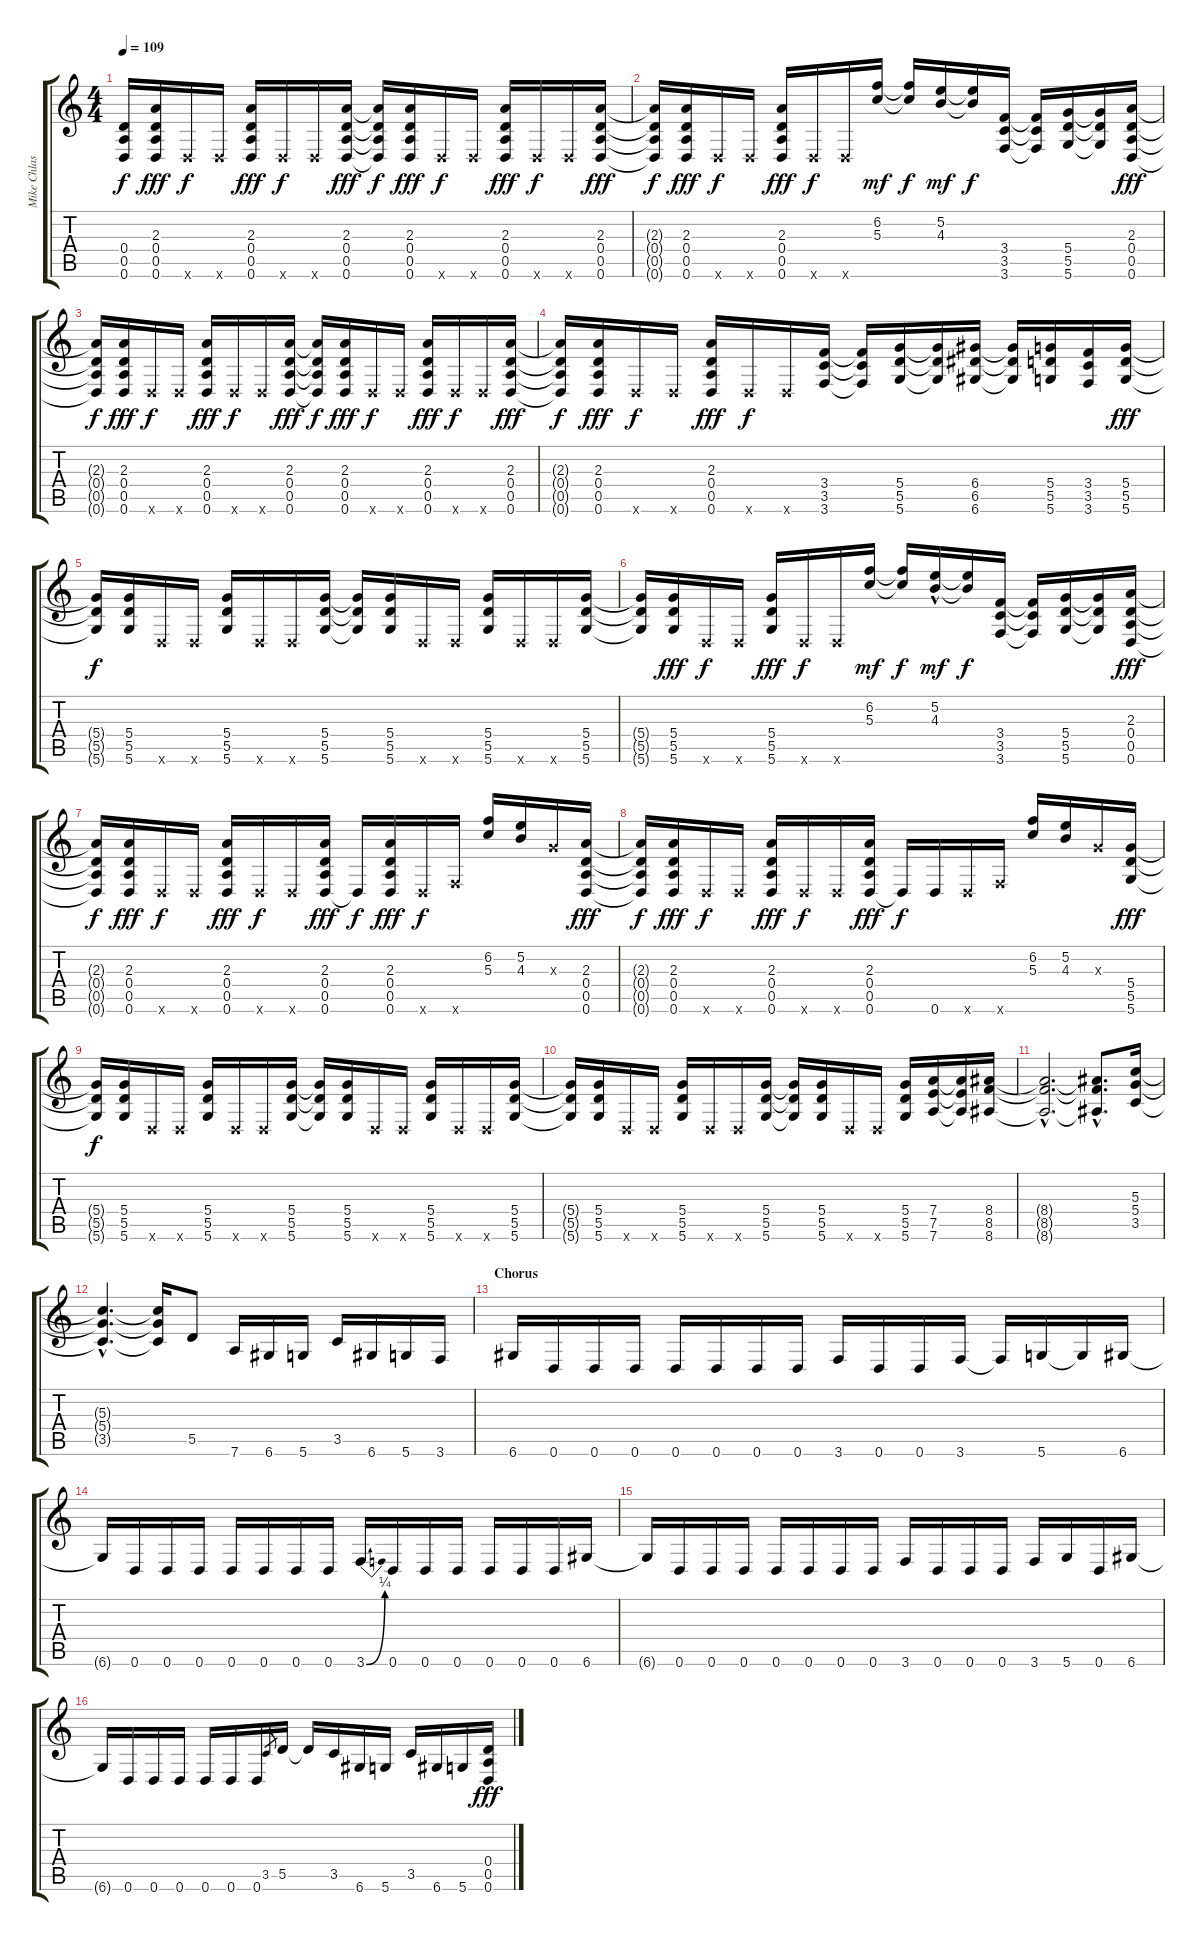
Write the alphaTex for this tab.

\track ("Mike Chlasciak" "Mike Chlas") {instrument distortionguitar}
\staff {score tabs}
\tuning (E4 B3 G3 D3 A2 D2) {hide}
\ts (4 4)
\tempo 109
\clef g2
\ks c
(0.4{t} 0.5{t} 0.6{t}).16{dy f} (2.3 0.4 0.5 0.6).16{dy fff} 0.6{x}.16{dy f} 0.6{x}.16 (2.3 0.4 0.5 0.6).16{dy fff} 0.6{x}.16{dy f} 0.6{x}.16 (2.3 0.4 0.5 0.6).16{dy fff} (2.3{t} 0.4{t} 0.5{t} 0.6{t}).16{dy f} (2.3 0.4 0.5 0.6).16{dy fff} 0.6{x}.16{dy f} 0.6{x}.16 (2.3 0.4 0.5 0.6).16{dy fff} 0.6{x}.16{dy f} 0.6{x}.16 (2.3 0.4 0.5 0.6).16{dy fff} |
(2.3{t} 0.4{t} 0.5{t} 0.6{t}).16{dy f} (2.3 0.4 0.5 0.6).16{dy fff} 0.6{x}.16{dy f} 0.6{x}.16 (2.3 0.4 0.5 0.6).16{dy fff} 0.6{x}.16{dy f} 0.6{x}.16 (6.2 5.3).16{dy mf} (6.2{t} 5.3{t}).16{dy f} (5.2 4.3).16{dy mf} (5.2{t} 4.3{t}).16{dy f} (3.4 3.5 3.6).16 (3.4{t} 3.5{t} 3.6{t}).16 (5.4 5.5 5.6).16 (5.4{t} 5.5{t} 5.6{t}).16 (2.3 0.4 0.5 0.6).16{dy fff} |
(2.3{t} 0.4{t} 0.5{t} 0.6{t}).16{dy f} (2.3 0.4 0.5 0.6).16{dy fff} 0.6{x}.16{dy f} 0.6{x}.16 (2.3 0.4 0.5 0.6).16{dy fff} 0.6{x}.16{dy f} 0.6{x}.16 (2.3 0.4 0.5 0.6).16{dy fff} (2.3{t} 0.4{t} 0.5{t} 0.6{t}).16{dy f} (2.3 0.4 0.5 0.6).16{dy fff} 0.6{x}.16{dy f} 0.6{x}.16 (2.3 0.4 0.5 0.6).16{dy fff} 0.6{x}.16{dy f} 0.6{x}.16 (2.3 0.4 0.5 0.6).16{dy fff} |
(2.3{t} 0.4{t} 0.5{t} 0.6{t}).16{dy f} (2.3 0.4 0.5 0.6).16{dy fff} 0.6{x}.16{dy f} 0.6{x}.16 (2.3 0.4 0.5 0.6).16{dy fff} 0.6{x}.16{dy f} 0.6{x}.16 (3.4 3.5 3.6).16 (3.4{t} 3.5{t} 3.6{t}).16 (5.4 5.5 5.6).16 (5.4{t} 5.5{t} 5.6{t}).16 (6.4 6.5 6.6).16 (6.4{t} 6.5{t} 6.6{t}).16 (5.4 5.5 5.6).16 (3.4 3.5 3.6).16 (5.4 5.5 5.6).16{dy fff} |
(5.4{t} 5.5{t} 5.6{t}).16{dy f} (5.4 5.5 5.6).16 0.6{x}.16 0.6{x}.16 (5.4 5.5 5.6).16 0.6{x}.16 0.6{x}.16 (5.4 5.5 5.6).16 (5.4{t} 5.5{t} 5.6{t}).16 (5.4 5.5 5.6).16 0.6{x}.16 0.6{x}.16 (5.4 5.5 5.6).16 0.6{x}.16 0.6{x}.16 (5.4 5.5 5.6).16 |
(5.4{t} 5.5{t} 5.6{t}).16 (5.4 5.5 5.6).16{dy fff} 0.6{x}.16{dy f} 0.6{x}.16 (5.4 5.5 5.6).16{dy fff} 0.6{x}.16{dy f} 0.6{x}.16 (6.2 5.3).16{dy mf} (6.2{t} 5.3{t}).16{dy f} (5.2{hac} 4.3).16{dy mf} (5.2{t} 4.3{t}).16{dy f} (3.4 3.5 3.6).16 (3.4{t} 3.5{t} 3.6{t}).16 (5.4 5.5 5.6).16 (5.4{t} 5.5{t} 5.6{t}).16 (2.3 0.4 0.5 0.6).16{dy fff} |
(2.3{t} 0.4{t} 0.5{t} 0.6{t}).16{dy f} (2.3 0.4 0.5 0.6).16{dy fff} 0.6{x}.16{dy f} 0.6{x}.16 (2.3 0.4 0.5 0.6).16{dy fff} 0.6{x}.16{dy f} 0.6{x}.16 (2.3 0.4 0.5 0.6).16{dy fff} 0.6{t}.16{dy f} (2.3 0.4 0.5 0.6).16{dy fff} 0.6{x}.16{dy f} 3.6{x}.16 (6.2 5.3).16 (5.2 4.3).16 0.3{x}.16 (2.3 0.4 0.5 0.6).16{dy fff} |
(2.3{t} 0.4{t} 0.5{t} 0.6{t}).16{dy f} (2.3 0.4 0.5 0.6).16{dy fff} 0.6{x}.16{dy f} 0.6{x}.16 (2.3 0.4 0.5 0.6).16{dy fff} 0.6{x}.16{dy f} 0.6{x}.16 (2.3 0.4 0.5 0.6).16{dy fff} 0.6{t}.16{dy f} 0.6.16 0.6{x}.16 3.6{x}.16 (6.2 5.3).16 (5.2 4.3).16 0.3{x}.16 (5.4 5.5 5.6).16{dy fff} |
(5.4{t} 5.5{t} 5.6{t}).16{dy f} (5.4 5.5 5.6).16 0.6{x}.16 0.6{x}.16 (5.4 5.5 5.6).16 0.6{x}.16 0.6{x}.16 (5.4 5.5 5.6).16 (5.4{t} 5.5{t} 5.6{t}).16 (5.4 5.5 5.6).16 0.6{x}.16 0.6{x}.16 (5.4 5.5 5.6).16 0.6{x}.16 0.6{x}.16 (5.4 5.5 5.6).16 |
(5.4{t} 5.5{t} 5.6{t}).16 (5.4 5.5 5.6).16 0.6{x}.16 0.6{x}.16 (5.4 5.5 5.6).16 0.6{x}.16 0.6{x}.16 (5.4 5.5 5.6).16 (5.4{t} 5.5{t} 5.6{t}).16 (5.4 5.5 5.6).16 0.6{x}.16 0.6{x}.16 (5.4 5.5 5.6).16 (7.4 7.5 7.6).16 (7.4{t} 7.5{t} 7.6{t}).16 (8.4 8.5 8.6).16 |
(8.4{hac t} 8.5{hac t} 8.6{hac t}).2{d} (8.4{hac t} 8.5{hac t} 8.6{hac t}).8{d} (5.3 5.4 3.5).16 |
(5.3{hac t} 5.4{hac t} 3.5{hac t}).4{d} (5.3{t} 5.4{t} 3.5{t}).16 5.5.8 7.6.16 6.6.16 5.6.16 3.5.16 6.6.16 5.6.16 3.6.16 |
\section ("" "Chorus")
6.6.16 0.6.16 0.6.16 0.6.16 0.6.16 0.6.16 0.6.16 0.6.16 3.6.16 0.6.16 0.6.16 3.6.16 3.6{t}.16 5.6.16 5.6{t}.16 6.6.16 |
6.6{t}.16 0.6.16 0.6.16 0.6.16 0.6.16 0.6.16 0.6.16 0.6.16 3.6{be (bend 0 0 60 1)}.16 0.6.16 0.6.16 0.6.16 0.6.16 0.6.16 0.6.16 6.6.16 |
6.6{t}.16 0.6.16 0.6.16 0.6.16 0.6.16 0.6.16 0.6.16 0.6.16 3.6.16 0.6.16 0.6.16 0.6.16 3.6.16 5.6.16 0.6.16 6.6.16 |
6.6{t}.16 0.6.16 0.6.16 0.6.16 0.6.16 0.6.16 0.6.16 3.5.8{gr} 5.5.16 5.5{t}.16 3.5.16 6.6.16 5.6.16 3.5.16 6.6.16 5.6.16 (0.4 0.5 0.6).16{dy fff}
